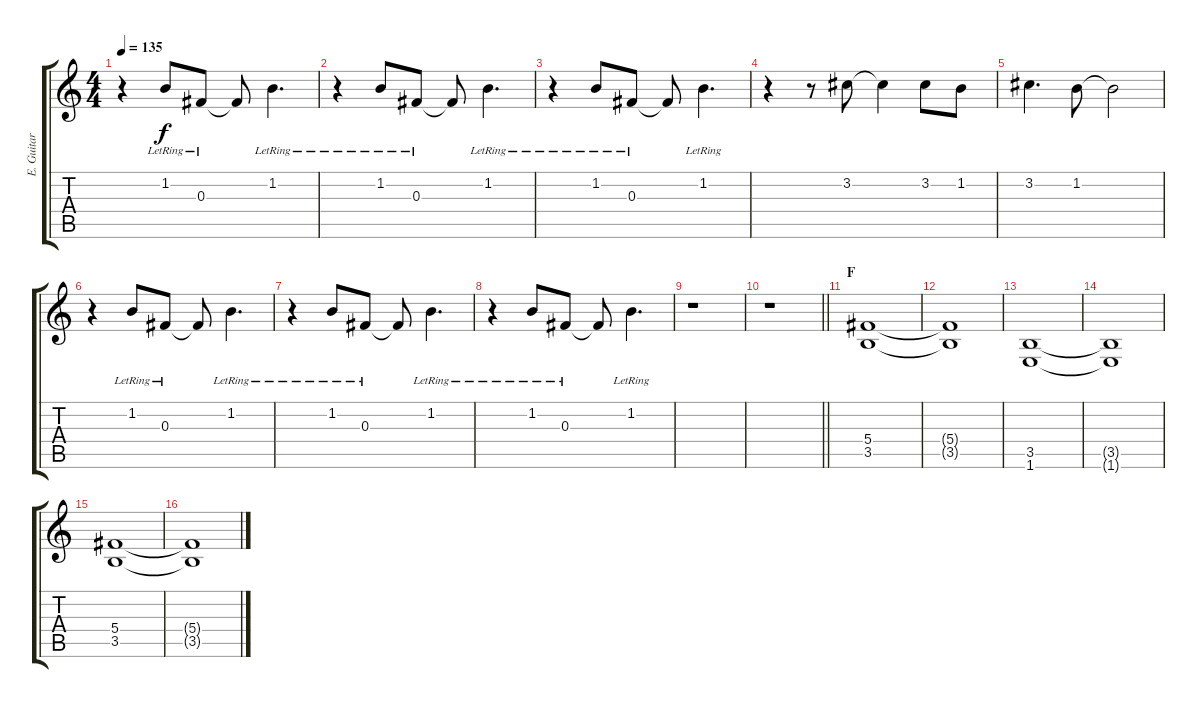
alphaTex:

\track ("E. Guitar II" "E. Guitar ") {instrument overdrivenguitar}
\staff {score tabs}
\tuning (Eb4 Bb3 Gb3 Db3 Ab2 Eb2) {hide}
\ts (4 4)
\tempo 135
\clef g2
\ks c
r.4{dy f} 1.2{lr}.8 0.3{lr}.8 0.3{t}.8 1.2{lr}.4{d} |
r.4 1.2{lr}.8 0.3{lr}.8 0.3{t}.8 1.2{lr}.4{d} |
r.4 1.2{lr}.8 0.3{lr}.8 0.3{t}.8 1.2{lr}.4{d} |
r.4 r.8 3.2.8 3.2{t}.4 3.2.8 1.2.8 |
3.2.4{d} 1.2.8 1.2{t}.2 |
r.4 1.2{lr}.8 0.3{lr}.8 0.3{t}.8 1.2{lr}.4{d} |
r.4 1.2{lr}.8 0.3{lr}.8 0.3{t}.8 1.2{lr}.4{d} |
r.4 1.2{lr}.8 0.3{lr}.8 0.3{t}.8 1.2{lr}.4{d} |
r.1 |
\barLineRight lightlight
r.1 |
\section ("" "F")
(5.4 3.5).1 |
(5.4{t} 3.5{t}).1 |
(3.5 1.6).1 |
(3.5{t} 1.6{t}).1 |
(5.4 3.5).1 |
(5.4{t} 3.5{t}).1
